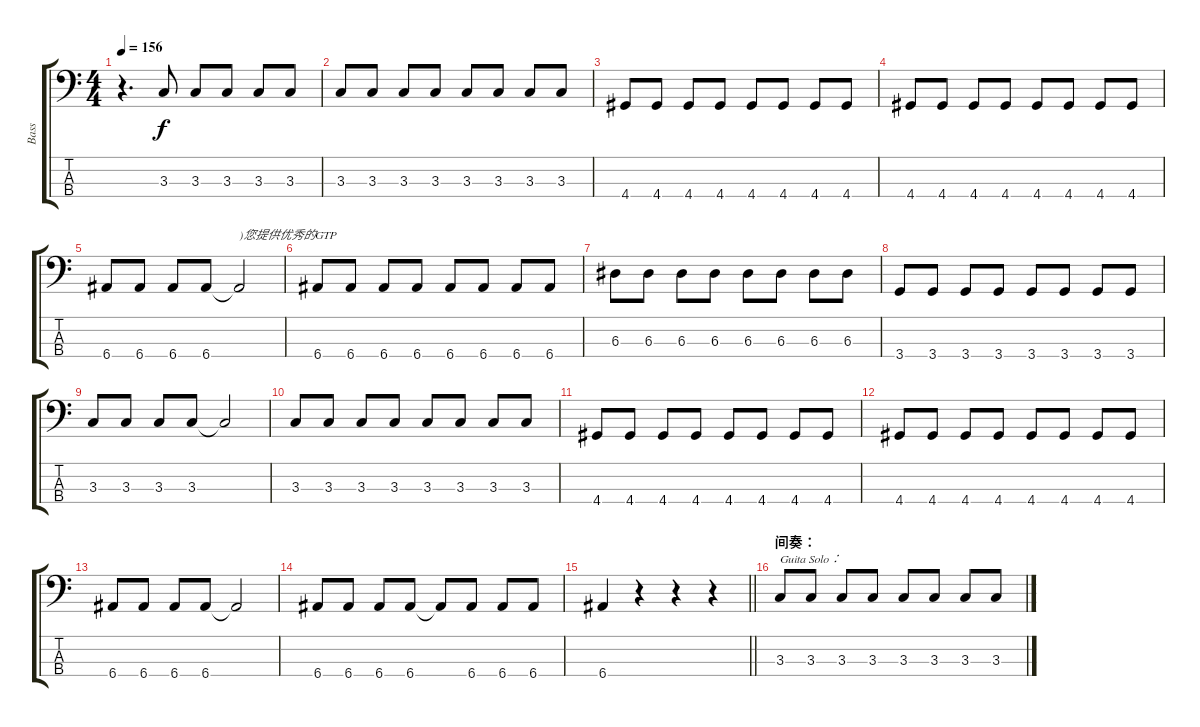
\track ("Bass" "Bass") {instrument electricbassfinger}
\staff {score tabs}
\tuning (G2 D2 A1 E1) {hide}
\ts (4 4)
\tempo 156
\clef f4
\ks c
r.4{d dy f} 3.3.8 3.3.8 3.3.8 3.3.8 3.3.8 |
3.3.8 3.3.8 3.3.8 3.3.8 3.3.8 3.3.8 3.3.8 3.3.8 |
4.4.8 4.4.8 4.4.8 4.4.8 4.4.8 4.4.8 4.4.8 4.4.8 |
4.4.8 4.4.8 4.4.8 4.4.8 4.4.8 4.4.8 4.4.8 4.4.8 |
6.4.8 6.4.8 6.4.8 6.4.8 6.4{t}.2{txt ")您提供优秀的GTP"} |
6.4.8 6.4.8 6.4.8 6.4.8 6.4.8 6.4.8 6.4.8 6.4.8 |
6.3.8 6.3.8 6.3.8 6.3.8 6.3.8 6.3.8 6.3.8 6.3.8 |
3.4.8 3.4.8 3.4.8 3.4.8 3.4.8 3.4.8 3.4.8 3.4.8 |
3.3.8 3.3.8 3.3.8 3.3.8 3.3{t}.2 |
3.3.8 3.3.8 3.3.8 3.3.8 3.3.8 3.3.8 3.3.8 3.3.8 |
4.4.8 4.4.8 4.4.8 4.4.8 4.4.8 4.4.8 4.4.8 4.4.8 |
4.4.8 4.4.8 4.4.8 4.4.8 4.4.8 4.4.8 4.4.8 4.4.8 |
6.4.8 6.4.8 6.4.8 6.4.8 6.4{t}.2 |
6.4.8 6.4.8 6.4.8 6.4.8 6.4{t}.8 6.4.8 6.4.8 6.4.8 |
\barLineRight lightlight
6.4.4 r.4 r.4 r.4 |
\section ("" "间奏：")
3.3.8{txt "Guita Solo："} 3.3.8 3.3.8 3.3.8 3.3.8 3.3.8 3.3.8 3.3.8
